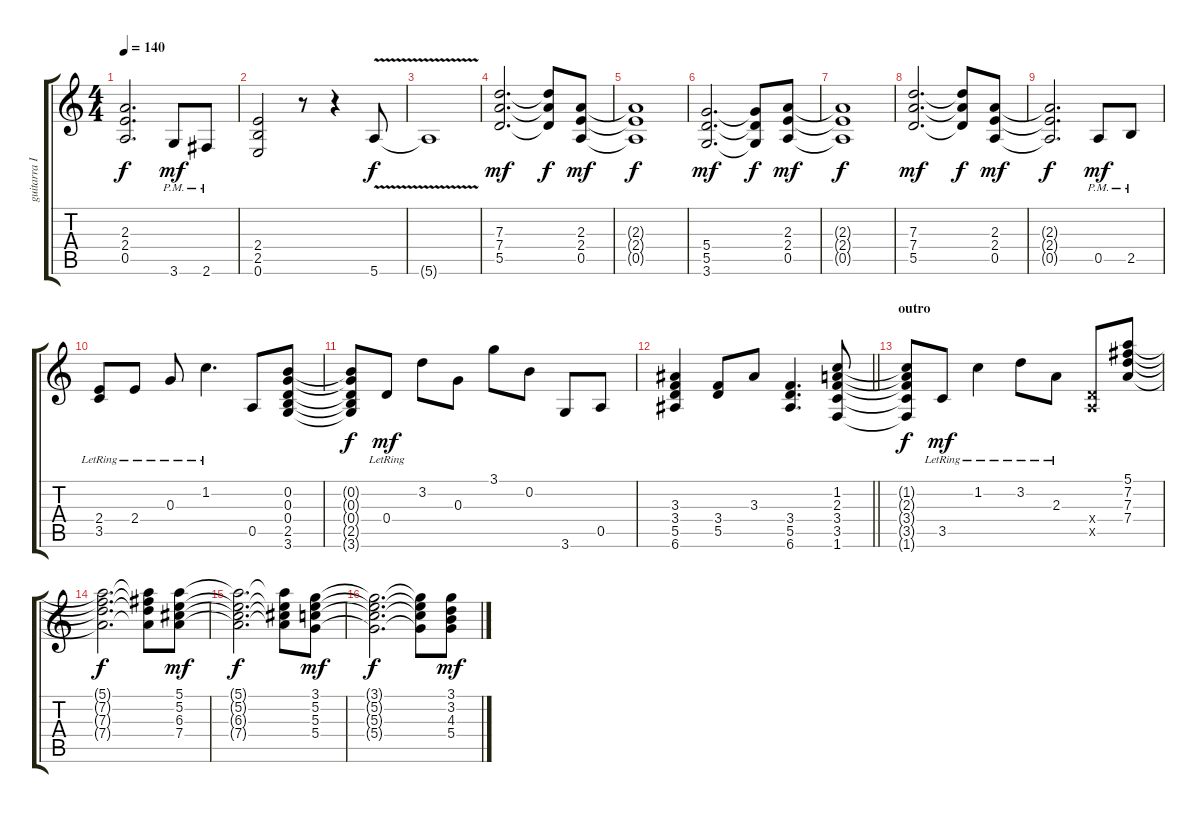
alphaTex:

\track ("guitarra III [ritmica]" "guitarra I") {instrument distortionguitar}
\staff {score tabs}
\tuning (E4 B3 G3 D3 A2 E2) {hide}
\ts (4 4)
\tempo 140
\clef g2
\ks c
(2.3{t} 2.4{t} 0.5{t}).2{d dy f} 3.6{pm}.8{dy mf} 2.6{pm}.8 |
(2.4 2.5 0.6).2 r.8 r.4 5.6{v}.8{dy f} |
5.6{v t}.1 |
(7.3 7.4 5.5).2{d dy mf} (7.3{t} 7.4{t} 5.5{t}).8{dy f} (2.3 2.4 0.5).8{dy mf} |
(2.3{t} 2.4{t} 0.5{t}).1{dy f} |
(5.4 5.5 3.6).2{d dy mf} (5.4{t} 5.5{t} 3.6{t}).8{dy f} (2.3 2.4 0.5).8{dy mf} |
(2.3{t} 2.4{t} 0.5{t}).1{dy f} |
(7.3 7.4 5.5).2{d dy mf} (7.3{t} 7.4{t} 5.5{t}).8{dy f} (2.3 2.4 0.5).8{dy mf} |
(2.3{t} 2.4{t} 0.5{t}).2{d dy f} 0.5{pm}.8{dy mf} 2.5{pm}.8 |
(2.4{lr} 3.5{lr}).8 2.4{lr}.8 0.3{lr}.8 1.2{lr}.4{d} 0.5.8 (0.2 0.3 0.4 2.5 3.6).8 |
(0.2{t} 0.3{t} 0.4{t} 2.5{t} 3.6{t}).8{dy f} 0.4{lr}.8{dy mf} 3.2.8 0.3.8 3.1.8 0.2.8 3.6.8 0.5.8 |
\barLineRight lightlight
(3.3 3.4 5.5 6.6).4 (3.4 5.5).8 3.3.8 (3.4 5.5 6.6).4{d} (1.2 2.3 3.4 3.5 1.6).8 |
\section ("" "outro")
(1.2{t} 2.3{t} 3.4{t} 3.5{t} 1.6{t}).8{dy f} 3.5{lr}.8{dy mf} 1.2{lr}.4 3.2{lr}.8 2.3{lr}.8 (0.4{x} 0.5{x}).8 (5.1 7.2 7.3 7.4).8 |
(5.1{t} 7.2{t} 7.3{t} 7.4{t}).2{d dy f} (5.1{t} 7.2{t} 7.3{t} 7.4{t}).8 (5.1 5.2 6.3 7.4).8{dy mf} |
(5.1{t} 5.2{t} 6.3{t} 7.4{t}).2{d dy f} (5.1{t} 5.2{t} 6.3{t} 7.4{t}).8 (3.1 5.2 5.3 5.4).8{dy mf} |
(3.1{t} 5.2{t} 5.3{t} 5.4{t}).2{d dy f} (3.1{t} 5.2{t} 5.3{t} 5.4{t}).8 (3.1 3.2 4.3 5.4).8{dy mf}
